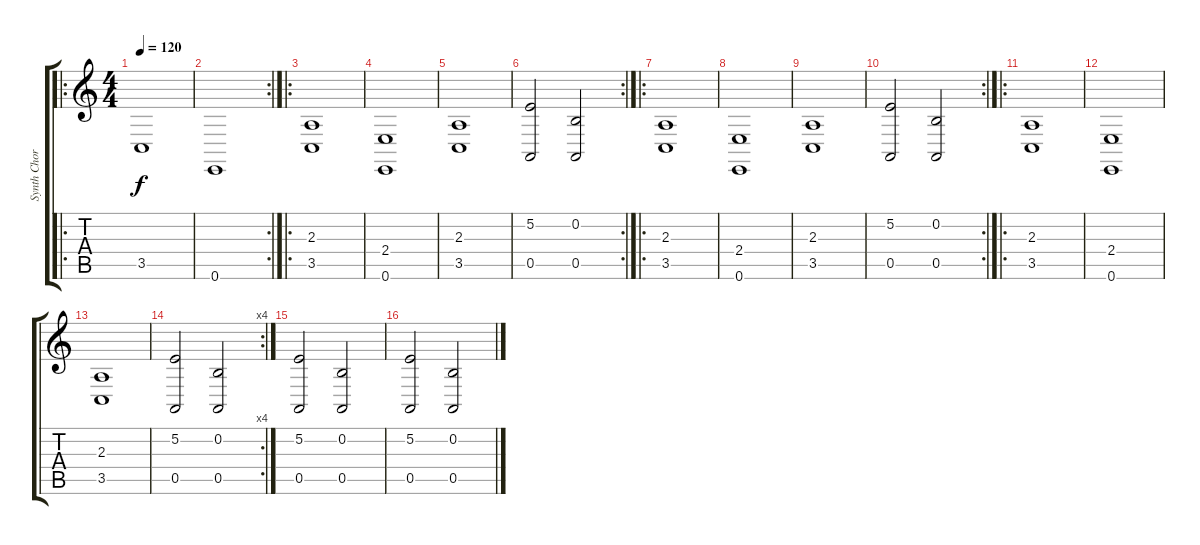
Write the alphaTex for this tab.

\track ("Synth Chords" "Synth Chor") {instrument synthstrings1}
\staff {score tabs}
\tuning (E4 B3 G3 D3 A2 E2) {hide}
\ro
\ts (4 4)
\tempo 120
\clef g2
\ks c
3.5.1{dy f} |
\rc 2
0.6.1 |
\ro
(2.3 3.5).1 |
(2.4 0.6).1 |
(2.3 3.5).1 |
\rc 2
(5.2 0.5).2 (0.2 0.5).2 |
\ro
(2.3 3.5).1 |
(2.4 0.6).1 |
(2.3 3.5).1 |
\rc 2
(5.2 0.5).2 (0.2 0.5).2 |
\ro
(2.3 3.5).1 |
(2.4 0.6).1 |
(2.3 3.5).1 |
\rc 4
(5.2 0.5).2 (0.2 0.5).2 |
(5.2 0.5).2 (0.2 0.5).2 |
(5.2 0.5).2 (0.2 0.5).2
